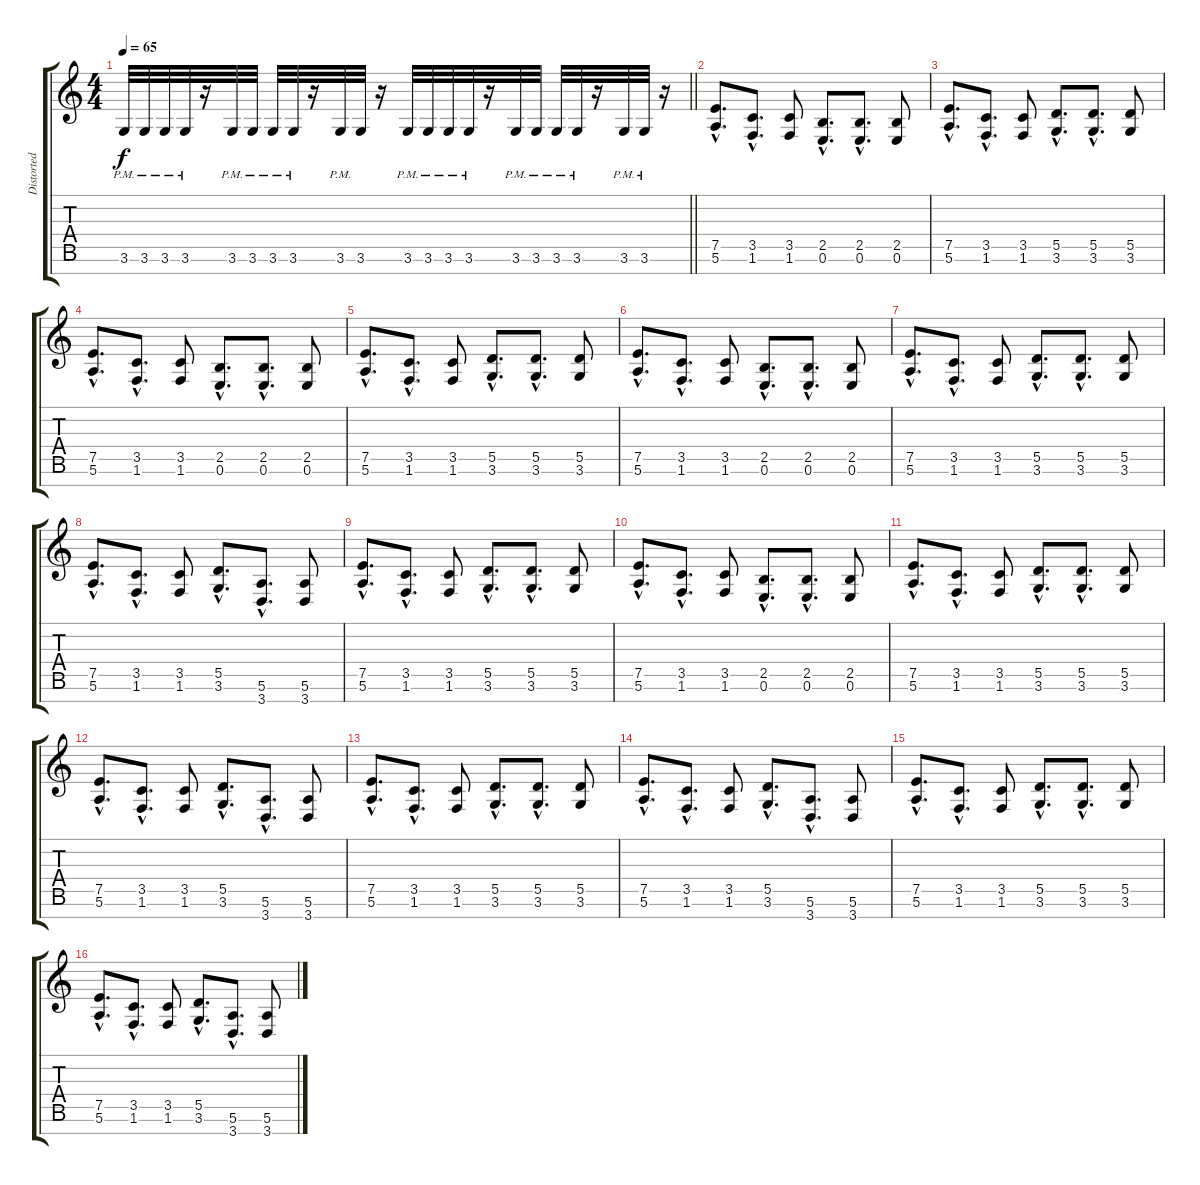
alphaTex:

\track ("Distorted Guitar III" "Distorted ") {instrument distortionguitar}
\staff {score tabs}
\tuning (E4 B3 G3 D3 A2 E2 B1) {hide}
\ts (4 4)
\tempo 65
\clef g2
\barLineRight lightlight
\ks c
3.6{pm}.32{dy f} 3.6{pm}.32 3.6{pm}.32 3.6{pm}.32 r.16 3.6{pm}.32 3.6{pm}.32 3.6{pm}.32 3.6{pm}.32 r.16 3.6{pm}.32 3.6.32 r.16 3.6{pm}.32 3.6{pm}.32 3.6{pm}.32 3.6{pm}.32 r.16 3.6{pm}.32 3.6{pm}.32 3.6{pm}.32 3.6{pm}.32 r.16 3.6{pm}.32 3.6{pm}.32 r.16 |
\section ("" "")
(7.5{hac} 5.6{hac}).8{d} (3.5{hac} 1.6{hac}).8{d} (3.5 1.6).8 (2.5{hac} 0.6{hac}).8{d} (2.5{hac} 0.6{hac}).8{d} (2.5 0.6).8 |
(7.5{hac} 5.6{hac}).8{d} (3.5{hac} 1.6{hac}).8{d} (3.5 1.6).8 (5.5{hac} 3.6{hac}).8{d} (5.5{hac} 3.6{hac}).8{d} (5.5 3.6).8 |
(7.5{hac} 5.6{hac}).8{d} (3.5{hac} 1.6{hac}).8{d} (3.5 1.6).8 (2.5{hac} 0.6{hac}).8{d} (2.5{hac} 0.6{hac}).8{d} (2.5 0.6).8 |
(7.5{hac} 5.6{hac}).8{d} (3.5{hac} 1.6{hac}).8{d} (3.5 1.6).8 (5.5{hac} 3.6{hac}).8{d} (5.5{hac} 3.6{hac}).8{d} (5.5 3.6).8 |
(7.5{hac} 5.6{hac}).8{d} (3.5{hac} 1.6{hac}).8{d} (3.5 1.6).8 (2.5{hac} 0.6{hac}).8{d} (2.5{hac} 0.6{hac}).8{d} (2.5 0.6).8 |
(7.5{hac} 5.6{hac}).8{d} (3.5{hac} 1.6{hac}).8{d} (3.5 1.6).8 (5.5{hac} 3.6{hac}).8{d} (5.5{hac} 3.6{hac}).8{d} (5.5 3.6).8 |
(7.5{hac} 5.6{hac}).8{d} (3.5{hac} 1.6{hac}).8{d} (3.5 1.6).8 (5.5{hac} 3.6{hac}).8{d} (5.6{hac} 3.7{hac}).8{d} (5.6 3.7).8 |
(7.5{hac} 5.6{hac}).8{d} (3.5{hac} 1.6{hac}).8{d} (3.5 1.6).8 (5.5{hac} 3.6{hac}).8{d} (5.5{hac} 3.6{hac}).8{d} (5.5 3.6).8 |
(7.5{hac} 5.6{hac}).8{d} (3.5{hac} 1.6{hac}).8{d} (3.5 1.6).8 (2.5{hac} 0.6{hac}).8{d} (2.5{hac} 0.6{hac}).8{d} (2.5 0.6).8 |
(7.5{hac} 5.6{hac}).8{d} (3.5{hac} 1.6{hac}).8{d} (3.5 1.6).8 (5.5{hac} 3.6{hac}).8{d} (5.5{hac} 3.6{hac}).8{d} (5.5 3.6).8 |
(7.5{hac} 5.6{hac}).8{d} (3.5{hac} 1.6{hac}).8{d} (3.5 1.6).8 (5.5{hac} 3.6{hac}).8{d} (5.6{hac} 3.7{hac}).8{d} (5.6 3.7).8 |
(7.5{hac} 5.6{hac}).8{d} (3.5{hac} 1.6{hac}).8{d} (3.5 1.6).8 (5.5{hac} 3.6{hac}).8{d} (5.5{hac} 3.6{hac}).8{d} (5.5 3.6).8 |
(7.5{hac} 5.6{hac}).8{d} (3.5{hac} 1.6{hac}).8{d} (3.5 1.6).8 (5.5{hac} 3.6{hac}).8{d} (5.6{hac} 3.7{hac}).8{d} (5.6 3.7).8 |
(7.5{hac} 5.6{hac}).8{d} (3.5{hac} 1.6{hac}).8{d} (3.5 1.6).8 (5.5{hac} 3.6{hac}).8{d} (5.5{hac} 3.6{hac}).8{d} (5.5 3.6).8 |
(7.5{hac} 5.6{hac}).8{d} (3.5{hac} 1.6{hac}).8{d} (3.5 1.6).8 (5.5{hac} 3.6{hac}).8{d} (5.6{hac} 3.7{hac}).8{d} (5.6 3.7).8
